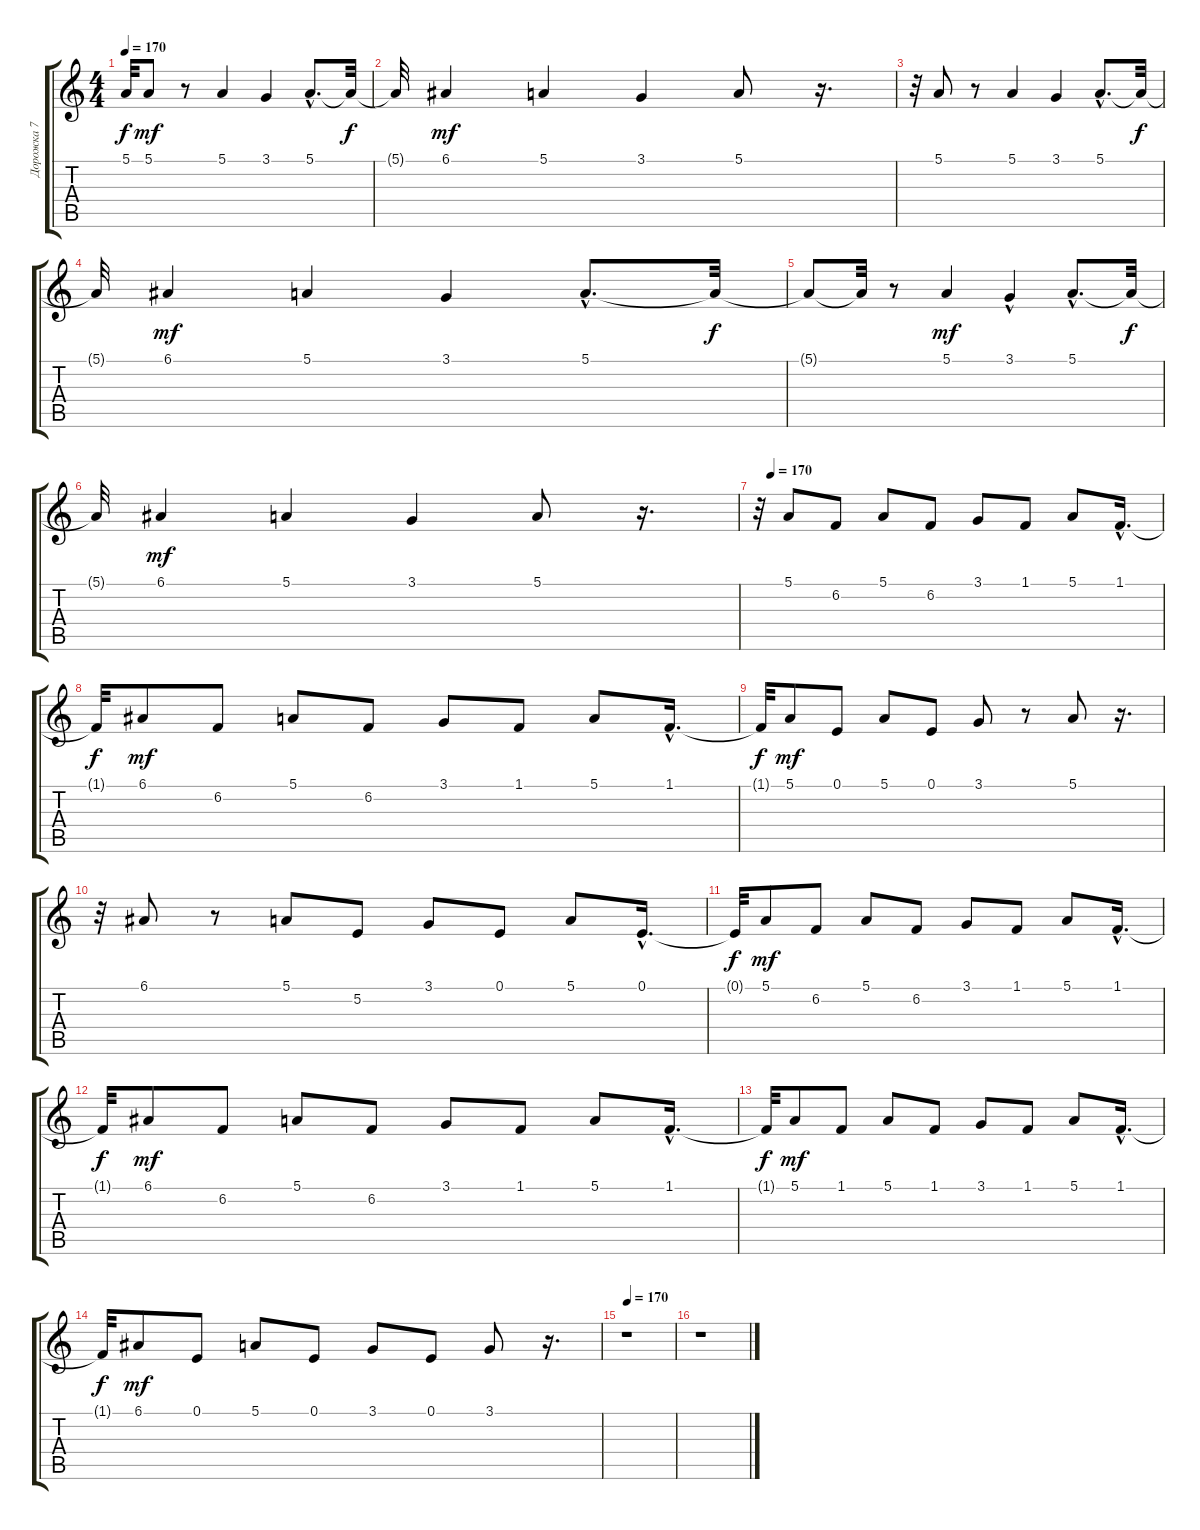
\track ("Дорожка 7" "Дорожка 7") {instrument marimba}
\staff {score tabs}
\tuning (E4 B3 G3 D3 A2 E2) {hide}
\ts (4 4)
\tempo 170
\clef g2
\ks c
5.1{t}.32{dy f} 5.1.8{dy mf} r.8 5.1.4 3.1.4 5.1{hac}.8{d} 5.1{t}.32{dy f} |
5.1{t}.32 6.1.4{dy mf} 5.1.4 3.1.4 5.1.8 r.16{d} |
r.32 5.1.8 r.8 5.1.4 3.1.4 5.1{hac}.8{d} 5.1{t}.32{dy f} |
5.1{t}.32 6.1.4{dy mf} 5.1.4 3.1.4 5.1{hac}.8{d} 5.1{t}.32{dy f} |
5.1{t}.8 5.1{t}.32 r.8 5.1.4{dy mf} 3.1{hac}.4 5.1{hac}.8{d} 5.1{t}.32{dy f} |
5.1{t}.32 6.1.4{dy mf} 5.1.4 3.1.4 5.1.8 r.16{d} |
\tempo (170 0.03125)
r.32 5.1.8 6.2.8 5.1.8 6.2.8 3.1.8 1.1.8 5.1.8 1.1{hac}.16{d} |
1.1{t}.32{dy f} 6.1.8{dy mf} 6.2.8 5.1.8 6.2.8 3.1.8 1.1.8 5.1.8 1.1{hac}.16{d} |
1.1{t}.32{dy f} 5.1.8{dy mf} 0.1.8 5.1.8 0.1.8 3.1.8 r.8 5.1.8 r.16{d} |
r.32 6.1.8 r.8 5.1.8 5.2.8 3.1.8 0.1.8 5.1.8 0.1{hac}.16{d} |
0.1{t}.32{dy f} 5.1.8{dy mf} 6.2.8 5.1.8 6.2.8 3.1.8 1.1.8 5.1.8 1.1{hac}.16{d} |
1.1{t}.32{dy f} 6.1.8{dy mf} 6.2.8 5.1.8 6.2.8 3.1.8 1.1.8 5.1.8 1.1{hac}.16{d} |
1.1{t}.32{dy f} 5.1.8{dy mf} 1.1.8 5.1.8 1.1.8 3.1.8 1.1.8 5.1.8 1.1{hac}.16{d} |
1.1{t}.32{dy f} 6.1.8{dy mf} 0.1.8 5.1.8 0.1.8 3.1.8 0.1.8 3.1.8 r.16{d} |
\tempo (170 0.03125)
r.1 |
r.1
